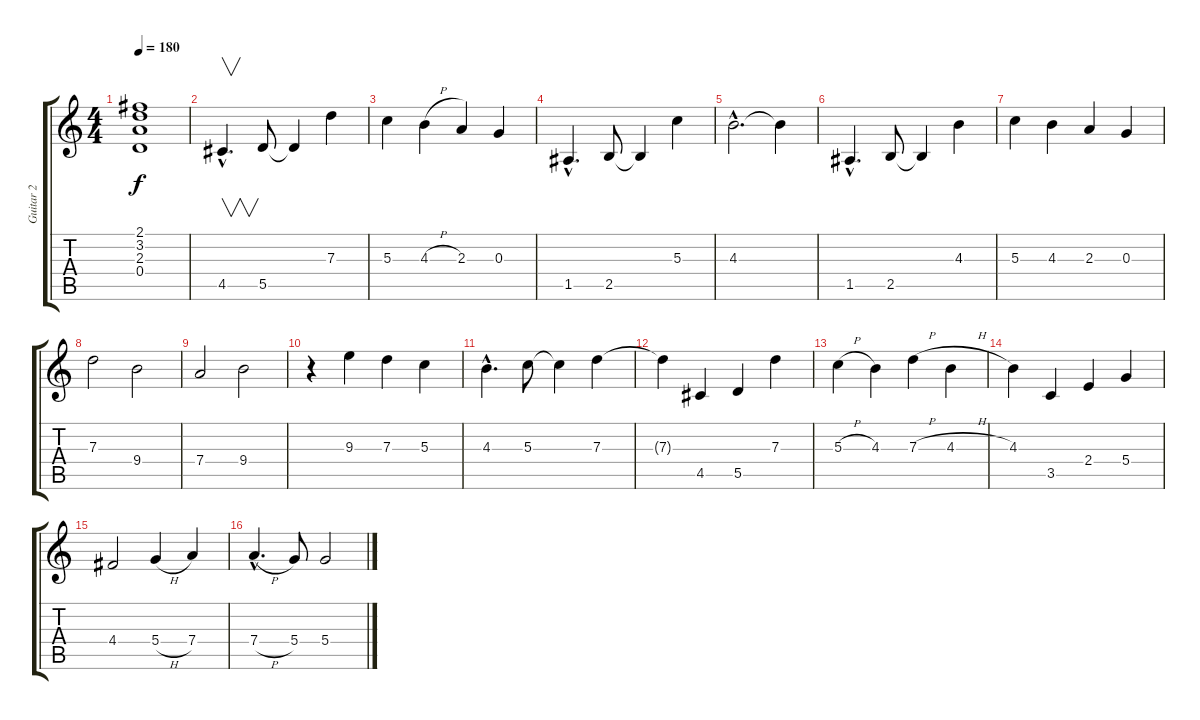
\track ("Guitar 2" "Guitar 2") {instrument acousticguitarsteel}
\staff {score tabs}
\tuning (E4 B3 G3 D3 A2 E2) {hide}
\ts (4 4)
\tempo 180
\clef g2
\ks c
(2.1 3.2 2.3 0.4).1{dy f} |
4.5{hac}.4{v d} 5.5.8 5.5{t}.4 7.3.4 |
5.3.4 4.3{h}.4 2.3.4 0.3.4 |
1.5{hac}.4{d} 2.5.8 2.5{t}.4 5.3.4 |
4.3{hac}.2{d} 4.3{t}.4 |
1.5{hac}.4{d} 2.5.8 2.5{t}.4 4.3.4 |
5.3.4 4.3.4 2.3.4 0.3.4 |
7.3.2 9.4.2 |
7.4.2 9.4.2 |
r.4 9.3.4 7.3.4 5.3.4 |
4.3{hac}.4{d} 5.3.8 5.3{t}.4 7.3.4 |
7.3{t}.4 4.5.4 5.5.4 7.3.4 |
5.3{h}.4 4.3.4 7.3{h}.4 4.3{h}.4 |
4.3.4 3.5.4 2.4.4 5.4.4 |
4.4.2 5.4{h}.4 7.4.4 |
7.4{h hac}.4{d} 5.4.8 5.4.2
